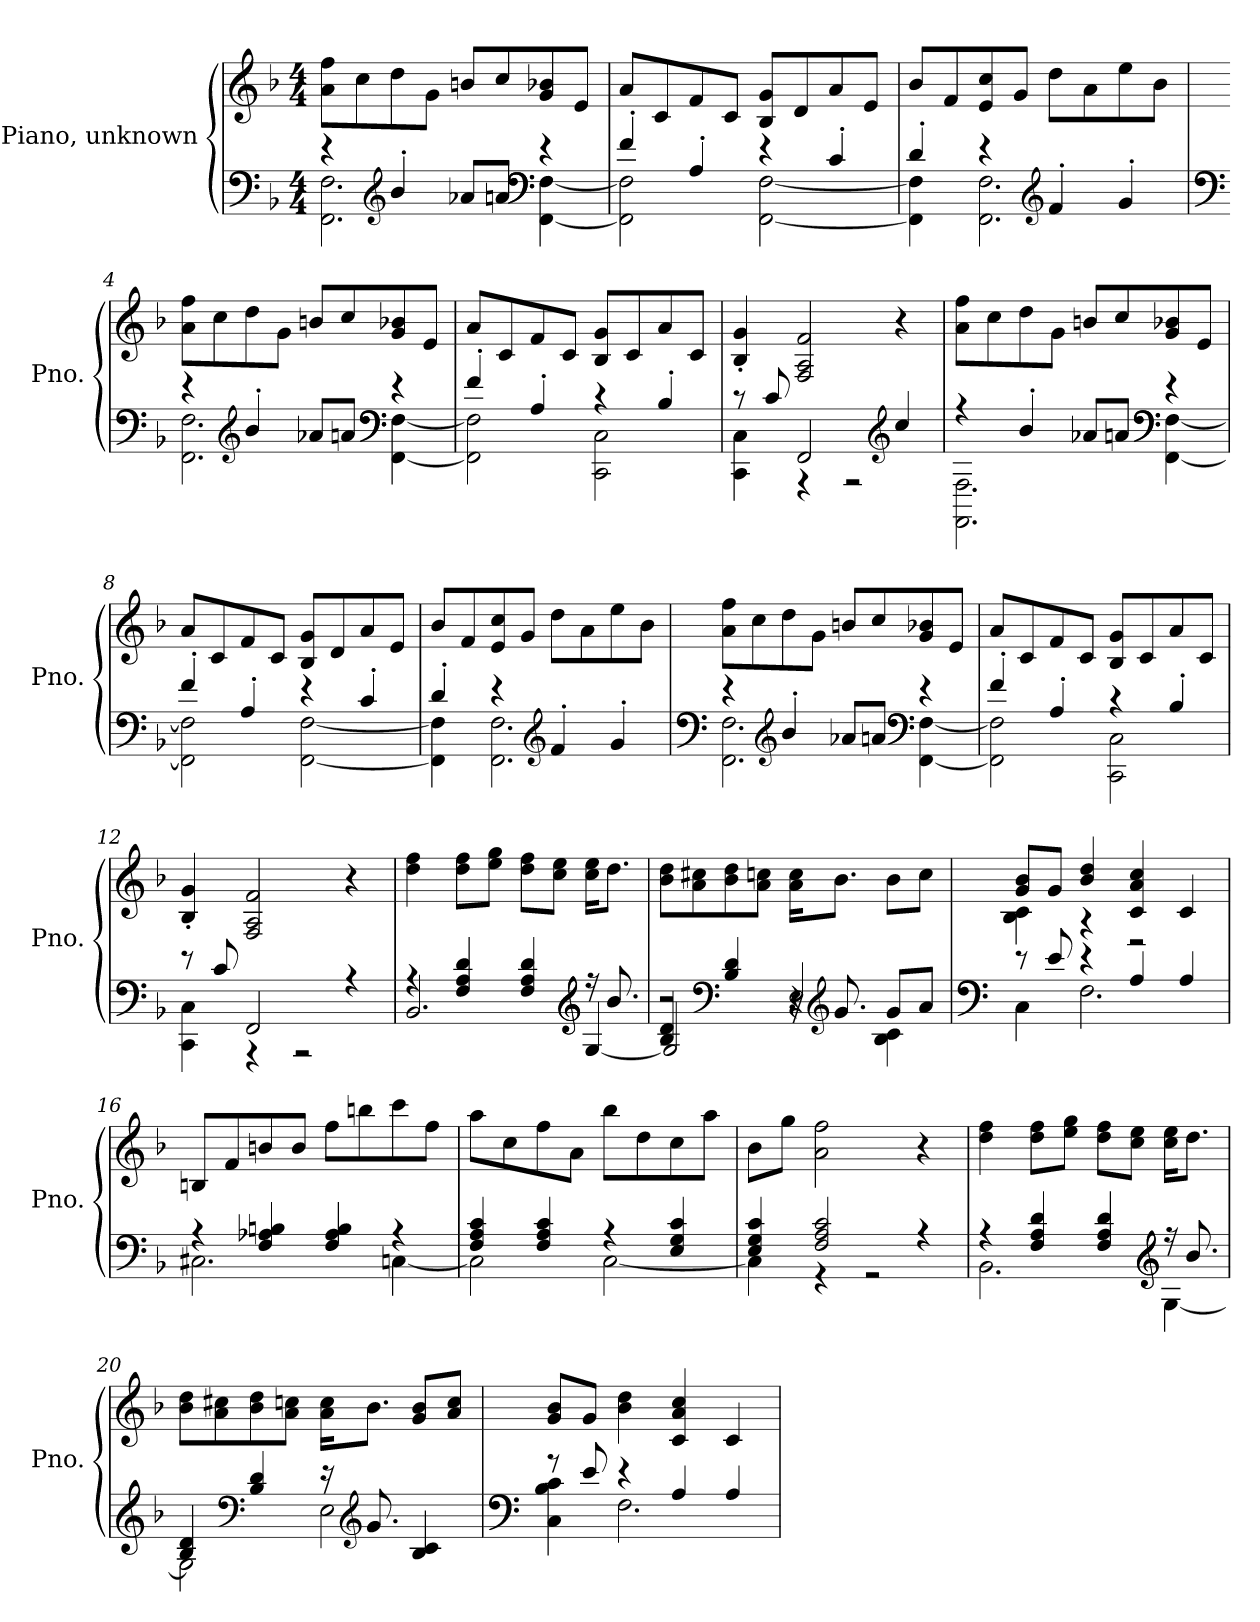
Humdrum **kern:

**kern	**kern
*part1	*part1
*staff2	*staff1
*I"Piano, unknown	*
*I'Pno.	*
*clefF4	*clefG2
*k[b-]	*k[b-]
*M4/4	*M4/4
*MM120	*MM120
=1	=1
*^	*
4r	2.FF\ 2.F\	8a\ 8ff\L
.	.	8cc\
*clefG2	*	*
4b-'/	.	8dd\
.	.	8g\J
8a-X/L	.	8bn/L
8an/J	.	8cc/
*clefF4	*	*
4r	[4FF\ [4F\	8g/ 8b-X/
.	.	8e/J
=2	=2	=2
4f'/	2FF\] 2F\]	8a/L
.	.	8c/
4A'/	.	8f/
.	.	8c/J
4r	[2FF\ [2F\	8B-/ 8g/L
.	.	8d/
4c'/	.	8a/
.	.	8e/J
=3	=3	=3
4d'/	4FF\] 4F\]	8b-/L
.	.	8f/
4r	2.FF\ 2.F\	8e/ 8cc/
.	.	8g/J
*clefG2	*	*
4f'/	.	8dd\L
.	.	8a\
4g'/	.	8ee\
.	.	8b-\J
!!LO:LB:g=z
=4	=4	=4
*clefF4	*	*
4r	2.FF\ 2.F\	8a\ 8ff\L
.	.	8cc\
*clefG2	*	*
4b-'/	.	8dd\
.	.	8g\J
8a-X/L	.	8bn/L
8an/J	.	8cc/
*clefF4	*	*
4r	[4FF\ [4F\	8g/ 8b-X/
.	.	8e/J
=5	=5	=5
4f'/	2FF\] 2F\]	8a/L
.	.	8c/
4A'/	.	8f/
.	.	8c/J
4r	2CC\ 2C\	8B-/ 8g/L
.	.	8c/
4B-'/	.	8a/
.	.	8c/J
=6	=6	=6
8r	4CC\ 4C\	4B-/' 4g/'
8c/	.	.
2FF/	4r	2F/ 2A/ 2f/
.	2r	.
*clefG2	*	*
4cc/	.	4r
=7	=7	=7
4r	2.FF\ 2.F\	8a\ 8ff\L
.	.	8cc\
4b-'/	.	8dd\
.	.	8g\J
8a-X/L	.	8bn/L
8an/J	.	8cc/
*clefF4	*	*
4r	[4FF\ [4F\	8g/ 8b-X/
.	.	8e/J
!!LO:LB:g=z
=8	=8	=8
4f'/	2FF\] 2F\]	8a/L
.	.	8c/
4A'/	.	8f/
.	.	8c/J
4r	[2FF\ [2F\	8B-/ 8g/L
.	.	8d/
4c'/	.	8a/
.	.	8e/J
=9	=9	=9
4d'/	4FF\] 4F\]	8b-/L
.	.	8f/
4r	2.FF\ 2.F\	8e/ 8cc/
.	.	8g/J
*clefG2	*	*
4f'/	.	8dd\L
.	.	8a\
4g'/	.	8ee\
.	.	8b-\J
=10	=10	=10
*clefF4	*	*
4r	2.FF\ 2.F\	8a\ 8ff\L
.	.	8cc\
*clefG2	*	*
4b-'/	.	8dd\
.	.	8g\J
8a-X/L	.	8bn/L
8an/J	.	8cc/
*clefF4	*	*
4r	[4FF\ [4F\	8g/ 8b-X/
.	.	8e/J
=11	=11	=11
4f'/	2FF\] 2F\]	8a/L
.	.	8c/
4A'/	.	8f/
.	.	8c/J
4r	2CC\ 2C\	8B-/ 8g/L
.	.	8c/
4B-'/	.	8a/
.	.	8c/J
!!LO:LB:g=z
=12	=12	=12
8r	4CC\ 4C\	4B-/' 4g/'
8c/	.	.
2FF/	4r	2F/ 2A/ 2f/
.	2r	.
4r	.	4r
=13	=13	=13
4r	2.BB-/	4dd\ 4ff\
4F/ 4A/ 4d/	.	8dd\ 8ff\L
.	.	8ee\ 8gg\J
4F/ 4A/ 4d/	.	8dd\ 8ff\L
.	.	8cc\ 8ee\J
*clefG2	*	*
16r	[4G/	16cc\ 16ee\KL
8.b-/	.	8.dd\J
=14	=14	=14
*	*^	*
4B-/ 4d/	2r	2G/]	8b-\ 8dd\L
.	.	.	8a\ 8cc#X\
*clefF4	*	*	*
4B-/ 4d/	.	.	8b-\ 8dd\
.	.	.	8a\ 8ccn\J
16r	4r	2E/	16a\ 16cc\KL
*clefG2	*	*	*
8.g/	.	.	8.b-\J
8g/L	4B-\ 4c\	.	8b-\L
8a/J	.	.	8cc\J
*v	*v	*v	*
=15	=15
*clefF4	*
*^	*^
8r	4C\	8g/ 8b-/L	4B-\ 4c\
8e/	.	8g/J	.
4r	2.F\	4b-/ 4dd/	4r
4A/	.	4c/ 4a/ 4cc/	2r
4A/	.	4c/	.
*	*	*v	*v
!!LO:LB:g=z
=16	=16	=16
4r	2.C#X\	8Bn/L
.	.	8f/
4F/ 4A-X/ 4Bn/	.	8bn/
.	.	8b/J
4F/ 4A-/ 4B/	.	8ff\L
.	.	8bbn\
4r	[4Cn\	8ccc\
.	.	8ff\J
=17	=17	=17
4F/ 4A/ 4c/	2C\]	8aa\L
.	.	8cc\
4F/ 4A/ 4c/	.	8ff\
.	.	8a\J
4r	[2C\	8bb-\L
.	.	8dd\
4E/ 4G/ 4c/	.	8cc\
.	.	8aa\J
=18	=18	=18
4E/ 4G/ 4c/	4C\]	8b-\L
.	.	8gg\J
2F/ 2A/ 2c/	4r	2a\ 2ff\
.	2r	.
4r	.	4r
=19	=19	=19
4r	2.BB-\	4dd\ 4ff\
4F/ 4A/ 4d/	.	8dd\ 8ff\L
.	.	8ee\ 8gg\J
4F/ 4A/ 4d/	.	8dd\ 8ff\L
.	.	8cc\ 8ee\J
*clefG2	*	*
16r	[4G\	16cc\ 16ee\KL
8.b-/	.	8.dd\J
!!LO:LB:g=z
=20	=20	=20
4B-/ 4d/	2G\]	8b-\ 8dd\L
.	.	8a\ 8cc#X\
*clefF4	*	*
4B-/ 4d/	.	8b-\ 8dd\
.	.	8a\ 8ccn\J
16r	2E\	16a\ 16cc\KL
*clefG2	*	*
8.g/	.	8.b-\J
4B-/ 4c/	.	8g/ 8b-/L
.	.	8a/ 8cc/J
=21	=21	=21
*clefF4	*	*
8r	4C\ 4B-\ 4c\	8g/ 8b-/L
8e/	.	8g/J
4r	2.F\	4b-\ 4dd\
4A/	.	4c/ 4a/ 4cc/
4A/	.	4c/
*v	*v	*
=	=
*-	*-
